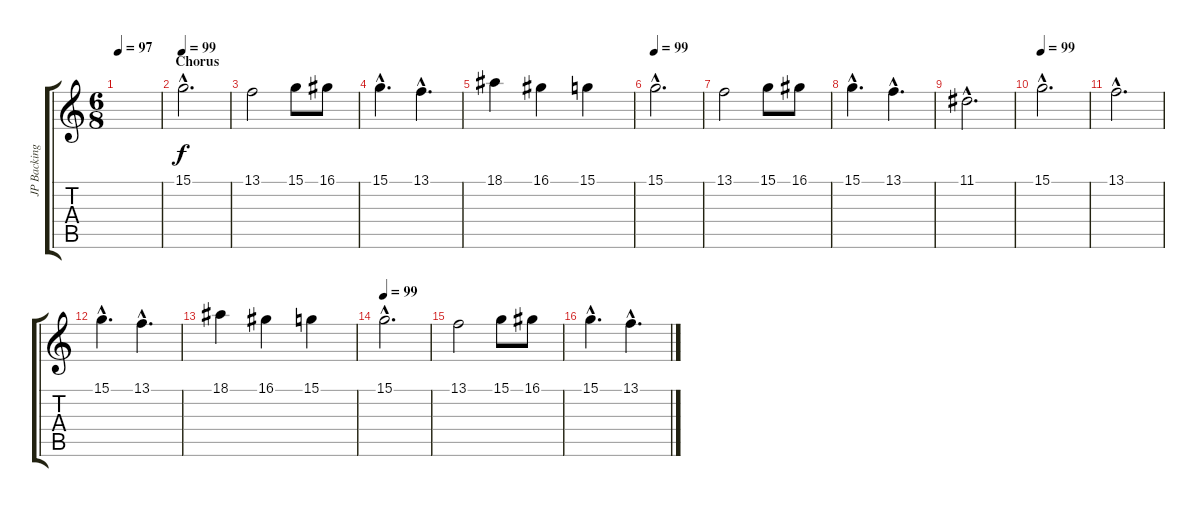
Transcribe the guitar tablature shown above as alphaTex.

\track ("JP Backing Vocals" "JP Backing") {instrument brasssection}
\staff {score tabs}
\tuning (E4 B3 G3 D3 A2 E2) {hide}
\ts (6 8)
\tempo 97
\clef g2
\ks c
|
\section ("" "Chorus")
\tempo 99
15.1{hac}.2{d} |
13.1.2 15.1.8 16.1.8 |
15.1{hac}.4{d} 13.1{hac}.4{d} |
18.1.4 16.1.4 15.1.4 |
\tempo 99
15.1{hac}.2{d} |
13.1.2 15.1.8 16.1.8 |
15.1{hac}.4{d} 13.1{hac}.4{d} |
11.1{hac}.2{d} |
\tempo 99
15.1{hac}.2{d} |
13.1{hac}.2{d} |
15.1{hac}.4{d} 13.1{hac}.4{d} |
18.1.4 16.1.4 15.1.4 |
\tempo 99
15.1{hac}.2{d} |
13.1.2 15.1.8 16.1.8 |
15.1{hac}.4{d} 13.1{hac}.4{d}
